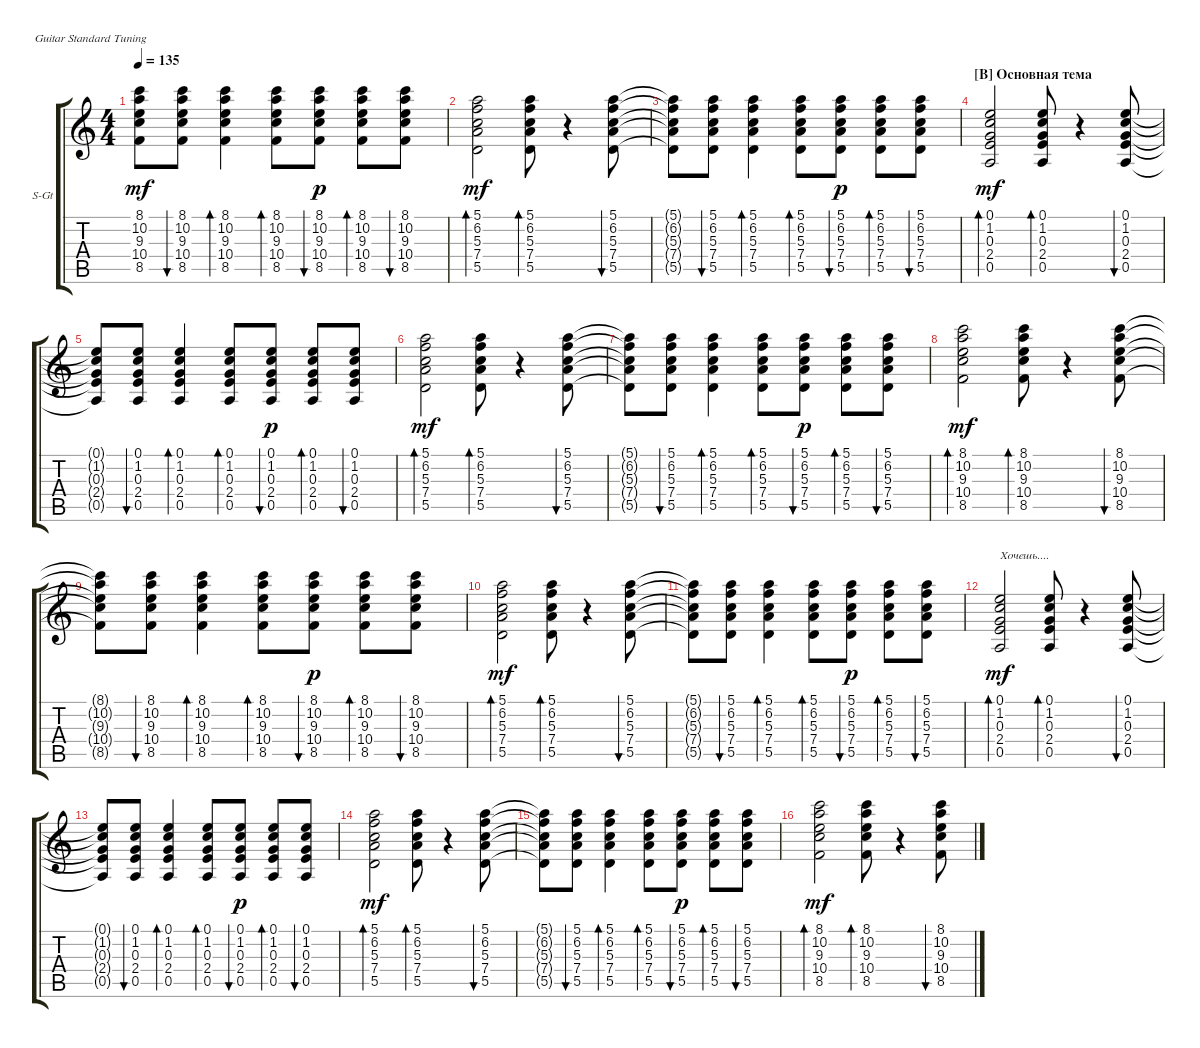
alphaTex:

\defaultSystemsLayout 4
\bracketExtendMode groupsimilarinstruments
\firstSystemTrackNameOrientation horizontal
\otherSystemsTrackNameOrientation horizontal
\track ("Акустика1" "S-Gt") {instrument acousticguitarsteel}
\staff {score tabs}
\tuning (E4 B3 G3 D3 A2 E2)
\ts (4 4)
\tempo 135
\clef g2
\ks aminor
(8.5{t} 10.4{t} 9.3{t} 10.2{t} 8.1{t}).8{dy mf} (8.5 10.4 9.3 10.2 8.1).8{bu 30} (8.5 10.4 9.3 10.2 8.1).4{bd 30} (8.5 10.4 9.3 10.2 8.1).8{bd 30} (8.5 10.4 9.3 10.2 8.1).8{bu 30 dy p} (8.5 10.4 9.3 10.2 8.1).8{bd 30} (8.5 10.4 9.3 10.2 8.1).8{bu 30} |
(5.5 7.4 5.3 6.2 5.1).2{bd 30 dy mf} (5.5 7.4 5.3 6.2 5.1).8{bd 30} r.4 (5.5 7.4 5.3 6.2 5.1).8{bu 30} |
(5.5{t} 7.4{t} 5.3{t} 6.2{t} 5.1{t}).8 (5.5 7.4 5.3 6.2 5.1).8{bu 30} (5.5 7.4 5.3 6.2 5.1).4{bd 30} (5.5 7.4 5.3 6.2 5.1).8{bd 30} (5.5 7.4 5.3 6.2 5.1).8{bu 30 dy p} (5.5 7.4 5.3 6.2 5.1).8{bd 30} (5.5 7.4 5.3 6.2 5.1).8{bu 30} |
\section ("B" "Основная тема")
(0.5 2.4 0.3 1.2 0.1).2{bd 30 dy mf} (0.5 2.4 0.3 1.2 0.1).8{bd 30} r.4 (0.5 2.4 0.3 1.2 0.1).8{bu 30} |
(0.5{t} 2.4{t} 0.3{t} 1.2{t} 0.1{t}).8 (0.5 2.4 0.3 1.2 0.1).8{bu 30} (0.5 2.4 0.3 1.2 0.1).4{bd 30} (0.5 2.4 0.3 1.2 0.1).8{bd 30} (0.5 2.4 0.3 1.2 0.1).8{bu 30 dy p} (0.5 2.4 0.3 1.2 0.1).8{bd 30} (0.5 2.4 0.3 1.2 0.1).8{bu 30} |
(5.5 7.4 5.3 6.2 5.1).2{bd 30 dy mf} (5.5 7.4 5.3 6.2 5.1).8{bd 30} r.4 (5.5 7.4 5.3 6.2 5.1).8{bu 30} |
(5.5{t} 7.4{t} 5.3{t} 6.2{t} 5.1{t}).8 (5.5 7.4 5.3 6.2 5.1).8{bu 30} (5.5 7.4 5.3 6.2 5.1).4{bd 30} (5.5 7.4 5.3 6.2 5.1).8{bd 30} (5.5 7.4 5.3 6.2 5.1).8{bu 30 dy p} (5.5 7.4 5.3 6.2 5.1).8{bd 30} (5.5 7.4 5.3 6.2 5.1).8{bu 30} |
(8.5 10.4 9.3 10.2 8.1).2{bd 30 dy mf} (8.5 10.4 9.3 10.2 8.1).8{bd 30} r.4 (8.5 10.4 9.3 10.2 8.1).8{bu 30} |
(8.5{t} 10.4{t} 9.3{t} 10.2{t} 8.1{t}).8 (8.5 10.4 9.3 10.2 8.1).8{bu 30} (8.5 10.4 9.3 10.2 8.1).4{bd 30} (8.5 10.4 9.3 10.2 8.1).8{bd 30} (8.5 10.4 9.3 10.2 8.1).8{bu 30 dy p} (8.5 10.4 9.3 10.2 8.1).8{bd 30} (8.5 10.4 9.3 10.2 8.1).8{bu 30} |
(5.5 7.4 5.3 6.2 5.1).2{bd 30 dy mf} (5.5 7.4 5.3 6.2 5.1).8{bd 30} r.4 (5.5 7.4 5.3 6.2 5.1).8{bu 30} |
(5.5{t} 7.4{t} 5.3{t} 6.2{t} 5.1{t}).8 (5.5 7.4 5.3 6.2 5.1).8{bu 30} (5.5 7.4 5.3 6.2 5.1).4{bd 30} (5.5 7.4 5.3 6.2 5.1).8{bd 30} (5.5 7.4 5.3 6.2 5.1).8{bu 30 dy p} (5.5 7.4 5.3 6.2 5.1).8{bd 30} (5.5 7.4 5.3 6.2 5.1).8{bu 30} |
(0.5 2.4 0.3 1.2 0.1).2{bd 30 txt "Хочешь...." dy mf} (0.5 2.4 0.3 1.2 0.1).8{bd 30} r.4 (0.5 2.4 0.3 1.2 0.1).8{bu 30} |
(0.5{t} 2.4{t} 0.3{t} 1.2{t} 0.1{t}).8 (0.5 2.4 0.3 1.2 0.1).8{bu 30} (0.5 2.4 0.3 1.2 0.1).4{bd 30} (0.5 2.4 0.3 1.2 0.1).8{bd 30} (0.5 2.4 0.3 1.2 0.1).8{bu 30 dy p} (0.5 2.4 0.3 1.2 0.1).8{bd 30} (0.5 2.4 0.3 1.2 0.1).8{bu 30} |
(5.5 7.4 5.3 6.2 5.1).2{bd 30 dy mf} (5.5 7.4 5.3 6.2 5.1).8{bd 30} r.4 (5.5 7.4 5.3 6.2 5.1).8{bu 30} |
(5.5{t} 7.4{t} 5.3{t} 6.2{t} 5.1{t}).8 (5.5 7.4 5.3 6.2 5.1).8{bu 30} (5.5 7.4 5.3 6.2 5.1).4{bd 30} (5.5 7.4 5.3 6.2 5.1).8{bd 30} (5.5 7.4 5.3 6.2 5.1).8{bu 30 dy p} (5.5 7.4 5.3 6.2 5.1).8{bd 30} (5.5 7.4 5.3 6.2 5.1).8{bu 30} |
(8.5 10.4 9.3 10.2 8.1).2{bd 30 dy mf} (8.5 10.4 9.3 10.2 8.1).8{bd 30} r.4 (8.5 10.4 9.3 10.2 8.1).8{bu 30}
